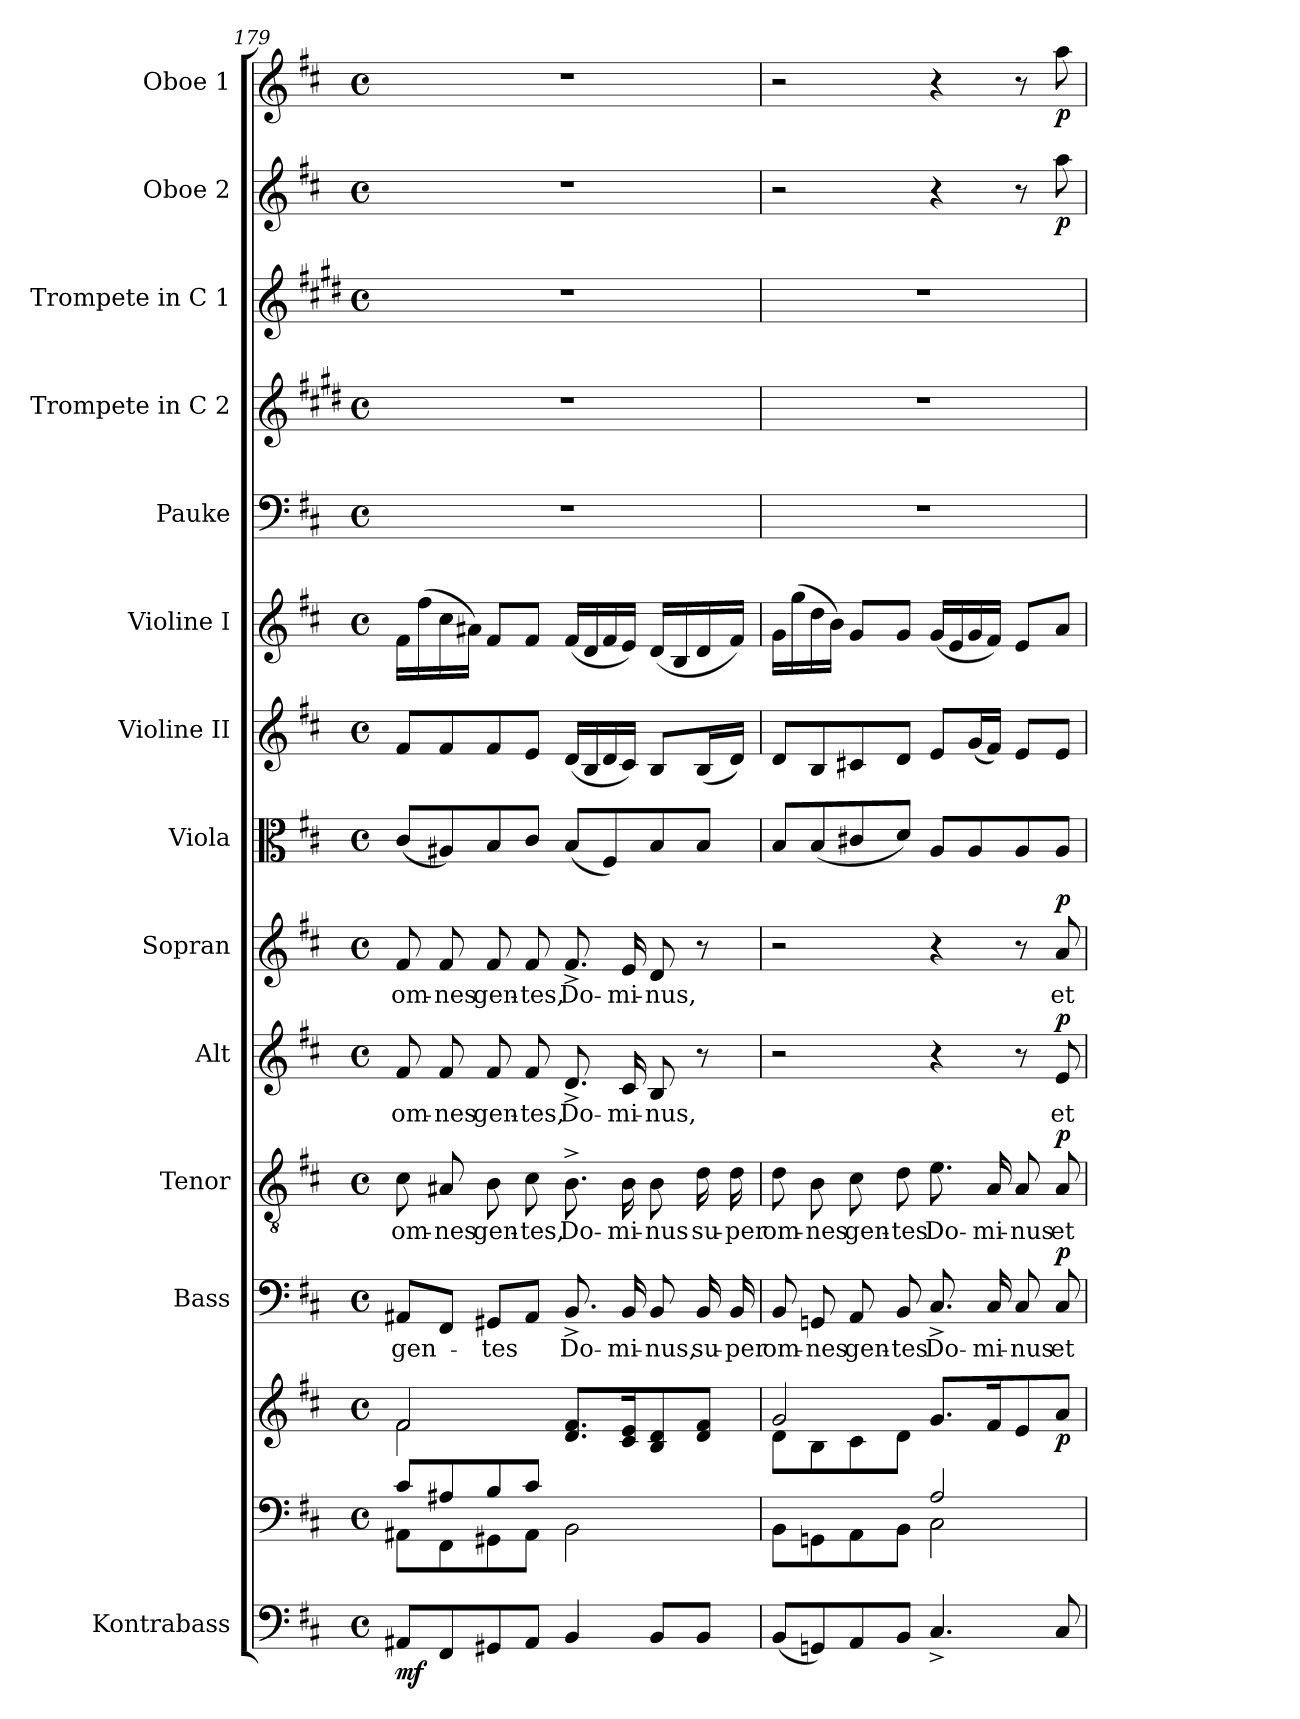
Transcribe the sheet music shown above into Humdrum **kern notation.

**kern	**dynam	**kern	**kern	**dynam	**kern	**text	**dynam	**kern	**text	**dynam	**kern	**text	**dynam	**kern	**text	**dynam	**kern	**kern	**kern	**kern	**kern	**kern	**kern	**dynam	**kern	**dynam
*part14	*part14	*part13	*part13	*part13	*part12	*part12	*part12	*part11	*part11	*part11	*part10	*part10	*part10	*part9	*part9	*part9	*part8	*part7	*part6	*part5	*part4	*part3	*part2	*part2	*part1	*part1
*staff15	*staff15	*staff14	*staff13	*staff13/14	*staff12	*staff12	*staff12	*staff11	*staff11	*staff11	*staff10	*staff10	*staff10	*staff9	*staff9	*staff9	*staff8	*staff7	*staff6	*staff5	*staff4	*staff3	*staff2	*staff2	*staff1	*staff1
*I"Kontrabass	*	*	*	*	*I"Bass	*	*	*I"Tenor	*	*	*I"Alt	*	*	*I"Sopran	*	*	*I"Viola	*I"Violine II	*I"Violine I	*I"Pauke	*I"Trompete in C 2	*I"Trompete in C 1	*I"Oboe 2	*	*I"Oboe 1	*
*I'Kb.	*	*	*	*	*I'B	*	*	*I'T	*	*	*I'A	*	*	*I'S	*	*	*I'Vla.	*I'Vl. II	*I'Vl. I	*I'Pk.	*	*	*I'Ob. 2	*	*I'Ob. 1	*
*clefF4	*	*clefF4	*clefG2	*	*clefF4	*	*	*clefGv2	*	*	*clefG2	*	*	*clefG2	*	*	*clefC3	*clefG2	*clefG2	*clefF4	*clefG2	*clefG2	*clefG2	*	*clefG2	*
*ITrd7c12	*	*	*	*	*	*	*	*	*	*	*	*	*	*	*	*	*	*	*	*	*ITrd1c2	*ITrd1c2	*	*	*	*
*k[f#c#]	*	*k[f#c#]	*k[f#c#]	*	*k[f#c#]	*	*	*k[f#c#]	*	*	*k[f#c#]	*	*	*k[f#c#]	*	*	*k[f#c#]	*k[f#c#]	*k[f#c#]	*k[f#c#]	*k[f#c#]	*k[f#c#]	*k[f#c#]	*	*k[f#c#]	*
*D:	*	*D:	*D:	*	*D:	*	*	*D:	*	*	*D:	*	*	*D:	*	*	*D:	*D:	*D:	*D:	*D:	*D:	*D:	*	*D:	*
*M4/4	*	*M4/4	*M4/4	*	*M4/4	*	*	*M4/4	*	*	*M4/4	*	*	*M4/4	*	*	*M4/4	*M4/4	*M4/4	*M4/4	*M4/4	*M4/4	*M4/4	*	*M4/4	*
*met(c)	*	*met(c)	*met(c)	*	*met(c)	*	*	*met(c)	*	*	*met(c)	*	*	*met(c)	*	*	*met(c)	*met(c)	*met(c)	*met(c)	*met(c)	*met(c)	*met(c)	*	*met(c)	*
=179	=179	=179	=179	=179	=179	=179	=179	=179	=179	=179	=179	=179	=179	=179	=179	=179	=179	=179	=179	=179	=179	=179	=179	=179	=179	=179
*	*	*^	*^	*	*	*	*	*	*	*	*	*	*	*	*	*	*	*	*	*	*	*	*	*	*	*
!	!LO:DY:b	!	!	!	!	!	!	!LO:LY:b	!	!	!LO:LY:b	!	!	!LO:LY:b	!	!	!LO:LY:b	!	!	!	!	!	!	!	!	!	!	!
8AAA#X/L	mf	8c#/L	8AA#X\L	2f#/	2f#\	.	8AA#X/L	gen-	.	8c#\	om-	.	8f#/	om-	.	8f#/	om-	.	(<8c#/L	8f#/L	16f#\LL	1r	1r	1r	1r	.	1r	.
.	.	.	.	.	.	.	.	.	.	.	.	.	.	.	.	.	.	.	.	.	(>16ff#\	.	.	.	.	.	.	.
!	!	!	!	!	!	!	!	!	!	!	!LO:LY:b	!	!	!LO:LY:b	!	!	!LO:LY:b	!	!	!	!	!	!	!	!	!	!	!
8FFF#/	.	8A#X/	8FF#\	.	.	.	8FF#/J	.	.	8A#X/	-nes	.	8f#/	-nes	.	8f#/	-nes	.	8A#X/)	8f#/	16cc#\	.	.	.	.	.	.	.
.	.	.	.	.	.	.	.	.	.	.	.	.	.	.	.	.	.	.	.	.	16a#X\JJ)	.	.	.	.	.	.	.
!	!	!	!	!	!	!	!	!LO:LY:b	!	!	!LO:LY:b	!	!	!LO:LY:b	!	!	!LO:LY:b	!	!	!	!	!	!	!	!	!	!	!
8GGG#X/	.	8B/	8GG#X\	.	.	.	8GG#X/L	-tes	.	8B\	gen-	.	8f#/	gen-	.	8f#/	gen-	.	8B/	8f#/	8f#/L	.	.	.	.	.	.	.
!	!	!	!	!	!	!	!	!	!	!	!LO:LY:b	!	!	!LO:LY:b	!	!	!LO:LY:b	!	!	!	!	!	!	!	!	!	!	!
8AAA#/J	.	8c#/J	8AA#\J	.	.	.	8AA#/J	.	.	8c#\	-tes,	.	8f#/	-tes,	.	8f#/	-tes,	.	8c#/J	8e/J	8f#/J	.	.	.	.	.	.	.
!	!	!	!	!	!	!	!	!LO:LY:b	!	!	!LO:LY:b	!	!	!LO:LY:b	!	!	!LO:LY:b	!	!	!	!	!	!	!	!	!	!	!
4BBB/	.	2ryy	2BB\	8.d/ 8.f#/L	2ryy	.	8.BB^</	Do-	.	8.B^>\	Do-	.	8.d^>/	Do-	.	8.f#^</	Do-	.	(<8B/L	(<16d/LL	(<16f#/LL	.	.	.	.	.	.	.
.	.	.	.	.	.	.	.	.	.	.	.	.	.	.	.	.	.	.	.	16B/	16d/	.	.	.	.	.	.	.
.	.	.	.	.	.	.	.	.	.	.	.	.	.	.	.	.	.	.	8F#/)	16d/	16f#/	.	.	.	.	.	.	.
!	!	!	!	!	!	!	!	!LO:LY:b	!	!	!LO:LY:b	!	!	!LO:LY:b	!	!	!LO:LY:b	!	!	!	!	!	!	!	!	!	!	!
.	.	.	.	16c#/ 16e/k	.	.	16BB/	-mi-	.	16B\	-mi-	.	16c#/	-mi-	.	16e/	-mi-	.	.	16c#/JJ)	16e/JJ)	.	.	.	.	.	.	.
!	!	!	!	!	!	!	!	!LO:LY:b	!	!	!LO:LY:b	!	!	!LO:LY:b	!	!	!LO:LY:b	!	!	!	!	!	!	!	!	!	!	!
8BBB/L	.	.	.	8B/ 8d/	.	.	8BB/	-nus,	.	8B\	-nus	.	8B/	-nus,	.	8d/	-nus,	.	8B/	8B/L	(<16d/LL	.	.	.	.	.	.	.
.	.	.	.	.	.	.	.	.	.	.	.	.	.	.	.	.	.	.	.	.	16B/	.	.	.	.	.	.	.
!	!	!	!	!	!	!	!	!LO:LY:b	!	!	!LO:LY:b	!	!	!	!	!	!	!	!	!	!	!	!	!	!	!	!	!
8BBB/J	.	.	.	8d/ 8f#/J	.	.	16BB/	su-	.	16d\	su-	.	8r	.	.	8r	.	.	8B/J	(<16B/L	16d/	.	.	.	.	.	.	.
!	!	!	!	!	!	!	!	!LO:LY:b	!	!	!LO:LY:b	!	!	!	!	!	!	!	!	!	!	!	!	!	!	!	!	!
.	.	.	.	.	.	.	16BB/	-per	.	16d\	-per	.	.	.	.	.	.	.	.	16d/JJ)	16f#/JJ)	.	.	.	.	.	.	.
=180	=180	=180	=180	=180	=180	=180	=180	=180	=180	=180	=180	=180	=180	=180	=180	=180	=180	=180	=180	=180	=180	=180	=180	=180	=180	=180	=180	=180
!	!	!	!	!	!	!	!	!LO:LY:b	!	!	!LO:LY:b	!	!	!	!	!	!	!	!	!	!	!	!	!	!	!	!	!
(<8BBB/L	.	2ryy	8BB\L	2g/	8d\L	.	8BB/	om-	.	8d\	om-	.	2r	.	.	2r	.	.	8B/L	8d/L	16g\LL	1r	1r	1r	2r	.	2r	.
.	.	.	.	.	.	.	.	.	.	.	.	.	.	.	.	.	.	.	.	.	(>16gg\	.	.	.	.	.	.	.
!	!	!	!	!	!	!	!	!LO:LY:b	!	!	!LO:LY:b	!	!	!	!	!	!	!	!	!	!	!	!	!	!	!	!	!
8GGGn/)	.	.	8GGn\	.	8B\	.	8GGn/	-nes	.	8B\	-nes	.	.	.	.	.	.	.	(<8B/	8B/	16dd\	.	.	.	.	.	.	.
.	.	.	.	.	.	.	.	.	.	.	.	.	.	.	.	.	.	.	.	.	16b\JJ)	.	.	.	.	.	.	.
!	!	!	!	!	!	!	!	!LO:LY:b	!	!	!LO:LY:b	!	!	!	!	!	!	!	!	!	!	!	!	!	!	!	!	!
8AAA/	.	.	8AA\	.	8c#\	.	8AA/	gen-	.	8c#\	gen-	.	.	.	.	.	.	.	8c#X/	8c#X/	8g/L	.	.	.	.	.	.	.
!	!	!	!	!	!	!	!	!LO:LY:b	!	!	!LO:LY:b	!	!	!	!	!	!	!	!	!	!	!	!	!	!	!	!	!
8BBB/J	.	.	8BB\J	.	8d\J	.	8BB/	-tes	.	8d\	-tes	.	.	.	.	.	.	.	8d/J)	8d/J	8g/J	.	.	.	.	.	.	.
!	!	!	!	!	!	!	!	!LO:LY:b	!	!	!LO:LY:b	!	!	!	!	!	!	!	!	!	!	!	!	!	!	!	!	!
4.CC#^</	.	2A/	2C#\	8.g/L	2ryy	.	8.C#^</	Do-	.	8.e\	Do-	.	4r	.	.	4r	.	.	8A/L	8e/L	(<16g/LL	.	.	.	4r	.	4r	.
.	.	.	.	.	.	.	.	.	.	.	.	.	.	.	.	.	.	.	.	.	16e/	.	.	.	.	.	.	.
.	.	.	.	.	.	.	.	.	.	.	.	.	.	.	.	.	.	.	8A/	(<16g/L	16g/	.	.	.	.	.	.	.
!	!	!	!	!	!	!	!	!LO:LY:b	!	!	!LO:LY:b	!	!	!	!	!	!	!	!	!	!	!	!	!	!	!	!	!
.	.	.	.	16f#/k	.	.	16C#/	-mi-	.	16A/	-mi-	.	.	.	.	.	.	.	.	16f#/JJ)	16f#/JJ)	.	.	.	.	.	.	.
!	!	!	!	!	!	!	!	!LO:LY:b	!	!	!LO:LY:b	!	!	!	!	!	!	!	!	!	!	!	!	!	!	!	!	!
.	.	.	.	8e/	.	.	8C#/	-nus	.	8A/	-nus	.	8r	.	.	8r	.	.	8A/	8e/L	8e/L	.	.	.	8r	.	8r	.
!	!	!	!	!	!	!LO:DY:b	!	!LO:LY:b	!LO:DY:a	!	!LO:LY:b	!LO:DY:a	!	!LO:LY:b	!LO:DY:a	!	!LO:LY:b	!LO:DY:a	!	!	!	!	!	!	!	!LO:DY:b	!	!LO:DY:b
8CC#/	.	.	.	8a/J	.	p	8C#/	et	p	8A/	et	p	8e/	et	p	8a/	et	p	8A/J	8e/J	8a/J	.	.	.	8aa\	p	8aa\	p
*	*	*v	*v	*	*	*	*	*	*	*	*	*	*	*	*	*	*	*	*	*	*	*	*	*	*	*	*	*
*	*	*	*v	*v	*	*	*	*	*	*	*	*	*	*	*	*	*	*	*	*	*	*	*	*	*	*	*
=	=	=	=	=	=	=	=	=	=	=	=	=	=	=	=	=	=	=	=	=	=	=	=	=	=	=
*-	*-	*-	*-	*-	*-	*-	*-	*-	*-	*-	*-	*-	*-	*-	*-	*-	*-	*-	*-	*-	*-	*-	*-	*-	*-	*-
